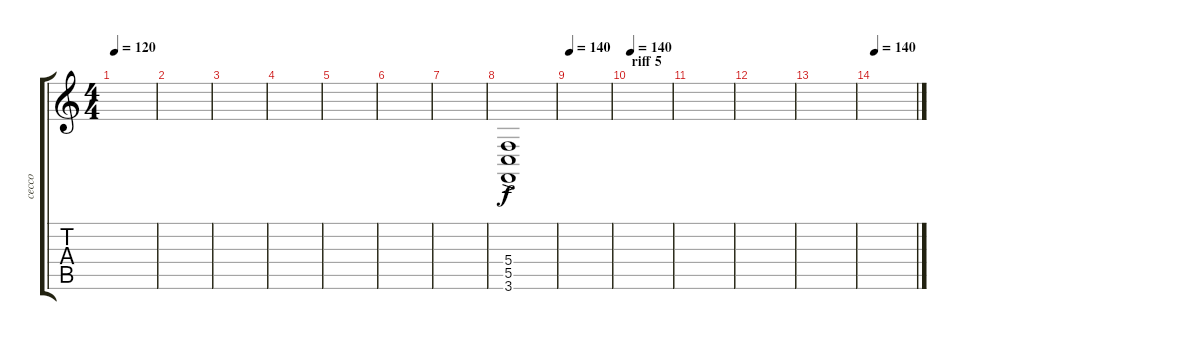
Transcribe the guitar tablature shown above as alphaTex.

\track ("cecco" "cecco") {instrument gunshot}
\staff {score tabs}
\tuning (D4 A3 F3 C3 G2 D2) {hide}
\ts (4 4)
\tempo 120
\clef g2
\ks c
|
|
|
|
|
|
|
(5.4{ac} 5.5{ac} 3.6{ac}).1 |
\tempo 140
|
\section ("" "riff 5 ")
\tempo 140
|
|
|
|
\tempo 140
